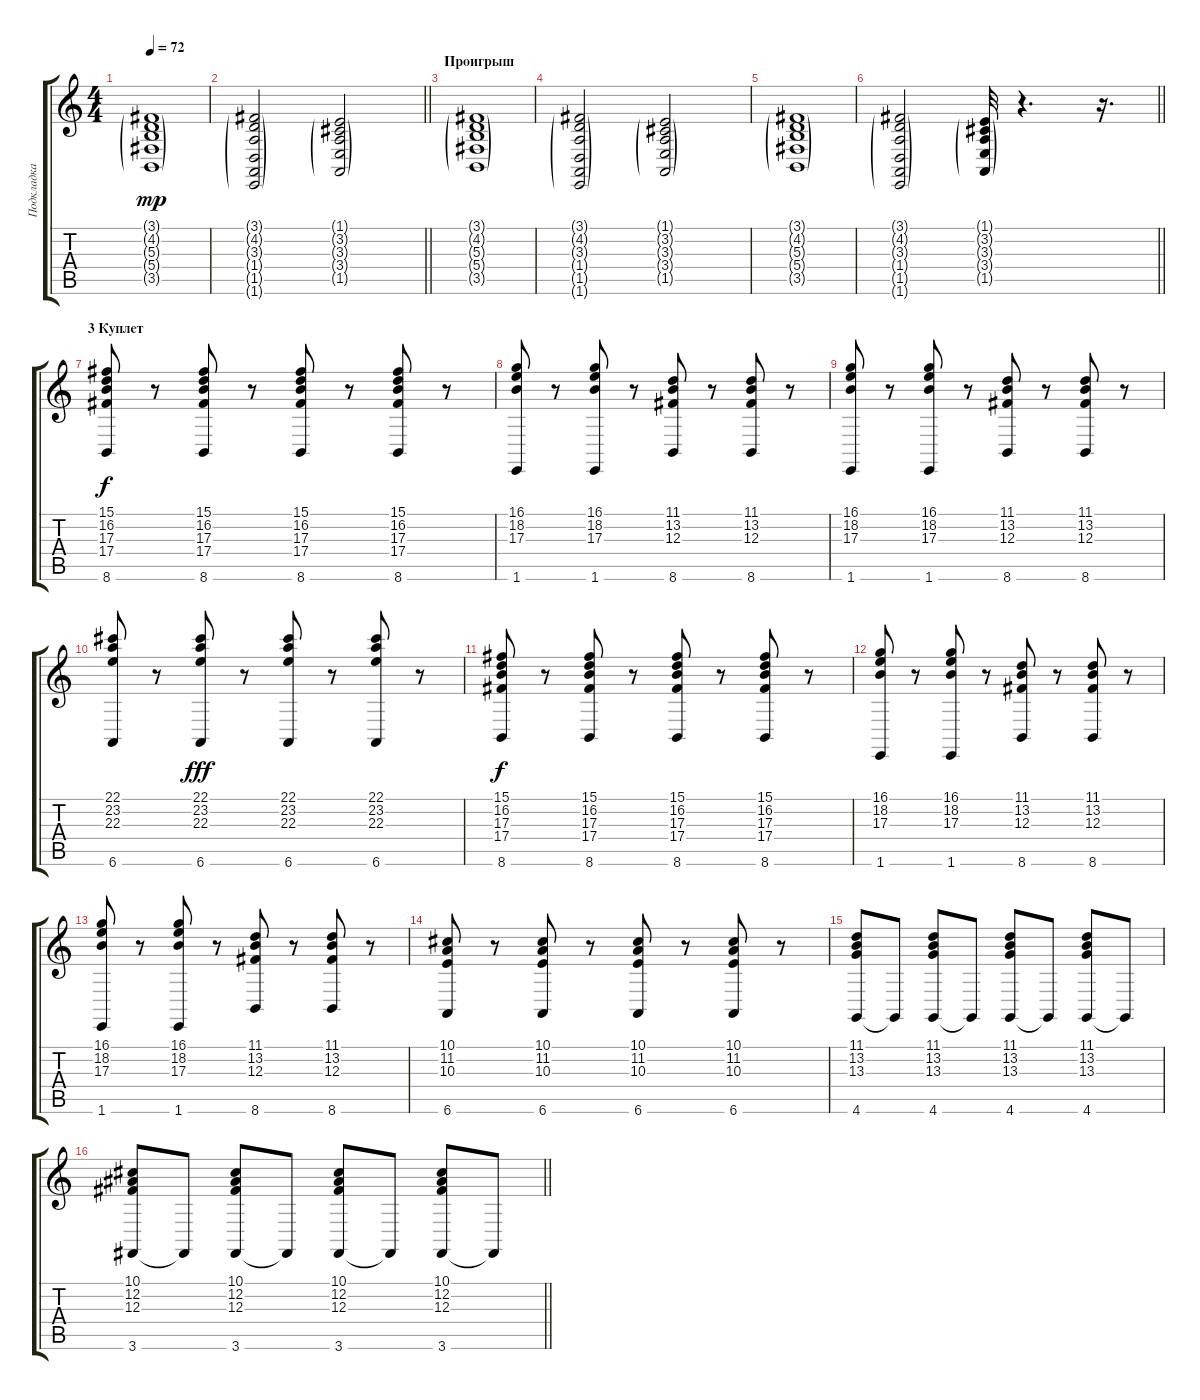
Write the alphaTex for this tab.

\track ("Подкладка" "Подкладка") {instrument pad2warm}
\staff {score tabs}
\tuning (Eb4 Bb3 Gb3 Db3 Ab2 Eb2) {hide}
\ts (4 4)
\tempo 72
\clef g2
\ks c
(3.1{g} 4.2{g} 5.3{g} 5.4{g} 3.5{g}).1{dy mp} |
\barLineRight lightlight
(3.1{g} 4.2{g} 3.3{g} 1.4{g} 1.5{g} 1.6{g}).2 (1.1{g} 3.2{g} 3.3{g} 3.4{g} 1.5{g}).2 |
\section ("" "Проигрыш")
(3.1{g} 4.2{g} 5.3{g} 5.4{g} 3.5{g}).1 |
(3.1{g} 4.2{g} 3.3{g} 1.4{g} 1.5{g} 1.6{g}).2 (1.1{g} 3.2{g} 3.3{g} 3.4{g} 1.5{g}).2 |
(3.1{g} 4.2{g} 5.3{g} 5.4{g} 3.5{g}).1 |
\barLineRight lightlight
(3.1{g} 4.2{g} 3.3{g} 1.4{g} 1.5{g} 1.6{g}).2 (1.1{g} 3.2{g} 3.3{g} 3.4{g} 1.5{g}).32 r.4{d} r.16{d} |
\section ("" "3 Куплет")
(15.1 16.2 17.3 17.4 8.6).8{dy f} r.8 (15.1 16.2 17.3 17.4 8.6).8 r.8 (15.1 16.2 17.3 17.4 8.6).8 r.8 (15.1 16.2 17.3 17.4 8.6).8 r.8 |
(16.1 18.2 17.3 1.6).8 r.8 (16.1 18.2 17.3 1.6).8 r.8 (11.1 13.2 12.3 8.6).8 r.8 (11.1 13.2 12.3 8.6).8 r.8 |
(16.1 18.2 17.3 1.6).8 r.8 (16.1 18.2 17.3 1.6).8 r.8 (11.1 13.2 12.3 8.6).8 r.8 (11.1 13.2 12.3 8.6).8 r.8 |
(22.1 23.2 22.3 6.6).8 r.8 (22.1 23.2 22.3 6.6).8{dy fff} r.8 (22.1 23.2 22.3 6.6).8 r.8 (22.1 23.2 22.3 6.6).8 r.8 |
(15.1 16.2 17.3 17.4 8.6).8{dy f} r.8 (15.1 16.2 17.3 17.4 8.6).8 r.8 (15.1 16.2 17.3 17.4 8.6).8 r.8 (15.1 16.2 17.3 17.4 8.6).8 r.8 |
(16.1 18.2 17.3 1.6).8 r.8 (16.1 18.2 17.3 1.6).8 r.8 (11.1 13.2 12.3 8.6).8 r.8 (11.1 13.2 12.3 8.6).8 r.8 |
(16.1 18.2 17.3 1.6).8 r.8 (16.1 18.2 17.3 1.6).8 r.8 (11.1 13.2 12.3 8.6).8 r.8 (11.1 13.2 12.3 8.6).8 r.8 |
(10.1 11.2 10.3 6.6).8 r.8 (10.1 11.2 10.3 6.6).8 r.8 (10.1 11.2 10.3 6.6).8 r.8 (10.1 11.2 10.3 6.6).8 r.8 |
(11.1 13.2 13.3 4.6).8 4.6{t}.8 (11.1 13.2 13.3 4.6).8 4.6{t}.8 (11.1 13.2 13.3 4.6).8 4.6{t}.8 (11.1 13.2 13.3 4.6).8 4.6{t}.8 |
\barLineRight lightlight
(10.1 12.2 12.3 3.6).8 3.6{t}.8 (10.1 12.2 12.3 3.6).8 3.6{t}.8 (10.1 12.2 12.3 3.6).8 3.6{t}.8 (10.1 12.2 12.3 3.6).8 3.6{t}.8
